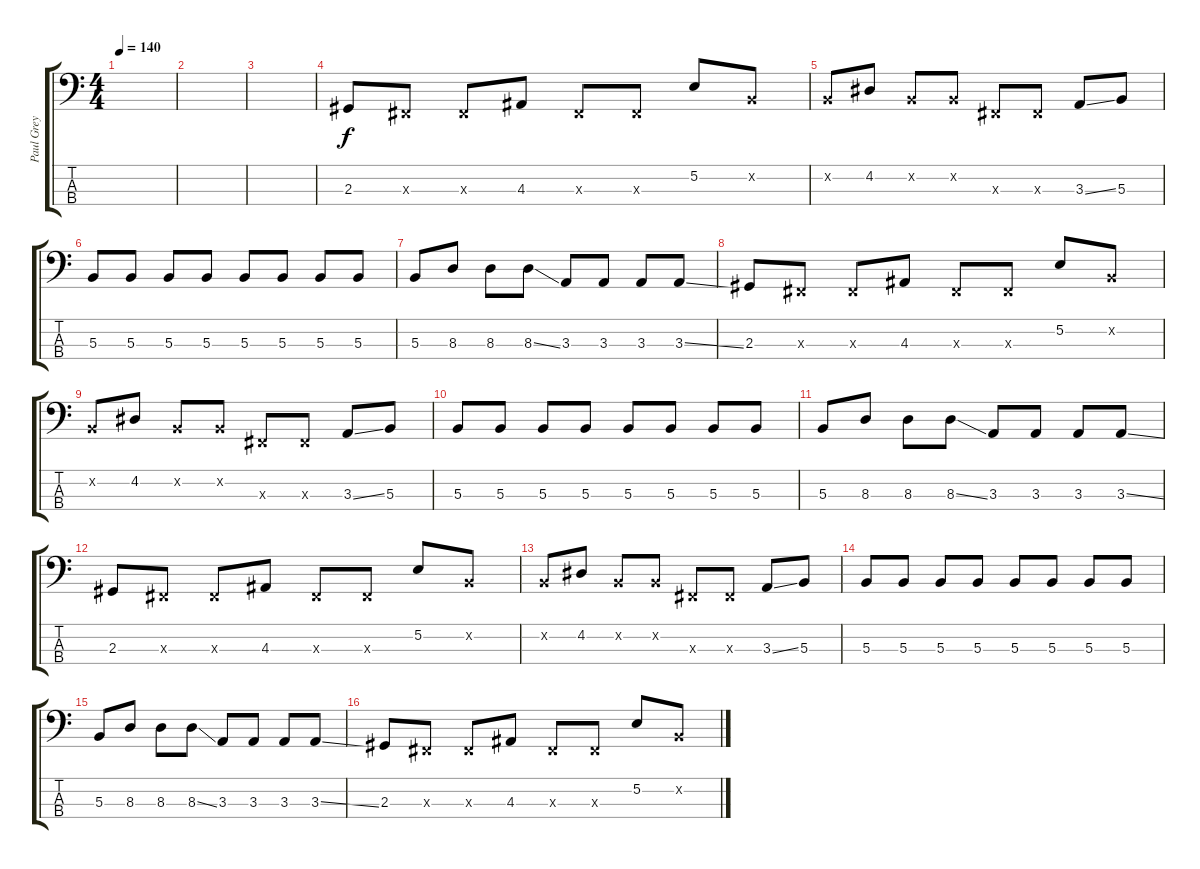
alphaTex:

\track ("Paul Grey" "Paul Grey") {instrument electricbasspick}
\staff {score tabs}
\tuning (E2 B1 Gb1 B0) {hide}
\ts (4 4)
\tempo 140
\clef f4
\ks c
|
|
|
2.3.8 0.3{x}.8 0.3{x}.8 4.3.8 0.3{x}.8 0.3{x}.8 5.2.8 0.2{x}.8 |
0.2{x}.8 4.2.8 0.2{x}.8 0.2{x}.8 0.3{x}.8 0.3{x}.8 3.3{ss}.8 5.3.8 |
5.3.8 5.3.8 5.3.8 5.3.8 5.3.8 5.3.8 5.3.8 5.3.8 |
5.3.8 8.3.8 8.3.8 8.3{ss}.8 3.3.8 3.3.8 3.3.8 3.3{ss}.8 |
2.3.8 0.3{x}.8 0.3{x}.8 4.3.8 0.3{x}.8 0.3{x}.8 5.2.8 0.2{x}.8 |
0.2{x}.8 4.2.8 0.2{x}.8 0.2{x}.8 0.3{x}.8 0.3{x}.8 3.3{ss}.8 5.3.8 |
5.3.8 5.3.8 5.3.8 5.3.8 5.3.8 5.3.8 5.3.8 5.3.8 |
5.3.8 8.3.8 8.3.8 8.3{ss}.8 3.3.8 3.3.8 3.3.8 3.3{ss}.8 |
2.3.8 0.3{x}.8 0.3{x}.8 4.3.8 0.3{x}.8 0.3{x}.8 5.2.8 0.2{x}.8 |
0.2{x}.8 4.2.8 0.2{x}.8 0.2{x}.8 0.3{x}.8 0.3{x}.8 3.3{ss}.8 5.3.8 |
5.3.8 5.3.8 5.3.8 5.3.8 5.3.8 5.3.8 5.3.8 5.3.8 |
5.3.8 8.3.8 8.3.8 8.3{ss}.8 3.3.8 3.3.8 3.3.8 3.3{ss}.8 |
2.3.8 0.3{x}.8 0.3{x}.8 4.3.8 0.3{x}.8 0.3{x}.8 5.2.8 0.2{x}.8
